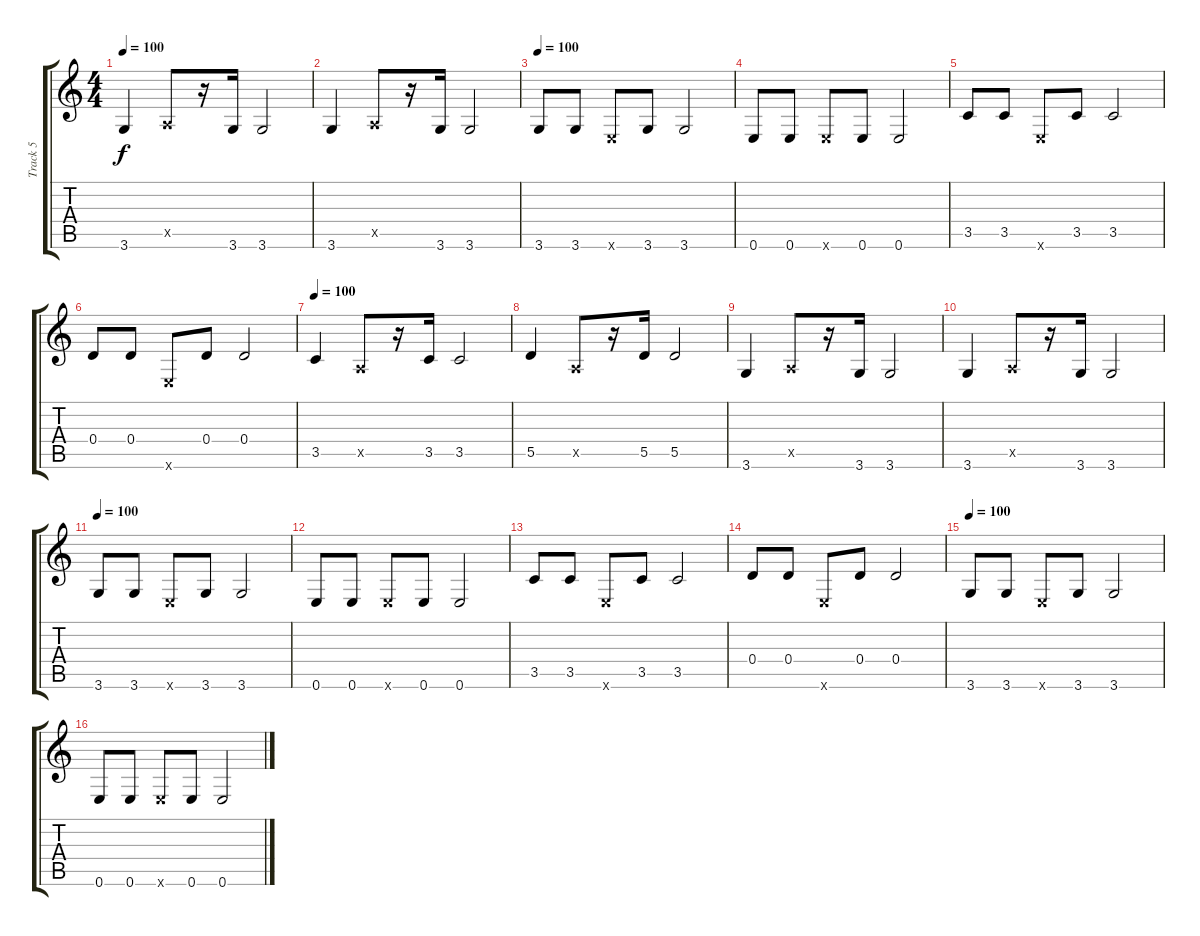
\track ("Track 5" "Track 5") {instrument acousticbass}
\staff {score tabs}
\tuning (E4 B3 G3 D3 A2 E2) {hide}
\ts (4 4)
\tempo 100
\clef g2
\ks c
3.6.4{dy f} 0.5{x}.8 r.16 3.6.16 3.6.2 |
3.6.4 0.5{x}.8 r.16 3.6.16 3.6.2 |
\tempo 100
3.6.8 3.6.8 0.6{x}.8 3.6.8 3.6.2 |
0.6.8 0.6.8 0.6{x}.8 0.6.8 0.6.2 |
3.5.8 3.5.8 0.6{x}.8 3.5.8 3.5.2 |
0.4.8 0.4.8 0.6{x}.8 0.4.8 0.4.2 |
\tempo 100
3.5.4 0.5{x}.8 r.16 3.5.16 3.5.2 |
5.5.4 0.5{x}.8 r.16 5.5.16 5.5.2 |
3.6.4 0.5{x}.8 r.16 3.6.16 3.6.2 |
3.6.4 0.5{x}.8 r.16 3.6.16 3.6.2 |
\tempo 100
3.6.8 3.6.8 0.6{x}.8 3.6.8 3.6.2 |
0.6.8 0.6.8 0.6{x}.8 0.6.8 0.6.2 |
3.5.8 3.5.8 0.6{x}.8 3.5.8 3.5.2 |
0.4.8 0.4.8 0.6{x}.8 0.4.8 0.4.2 |
\tempo 100
3.6.8 3.6.8 0.6{x}.8 3.6.8 3.6.2 |
0.6.8 0.6.8 0.6{x}.8 0.6.8 0.6.2
